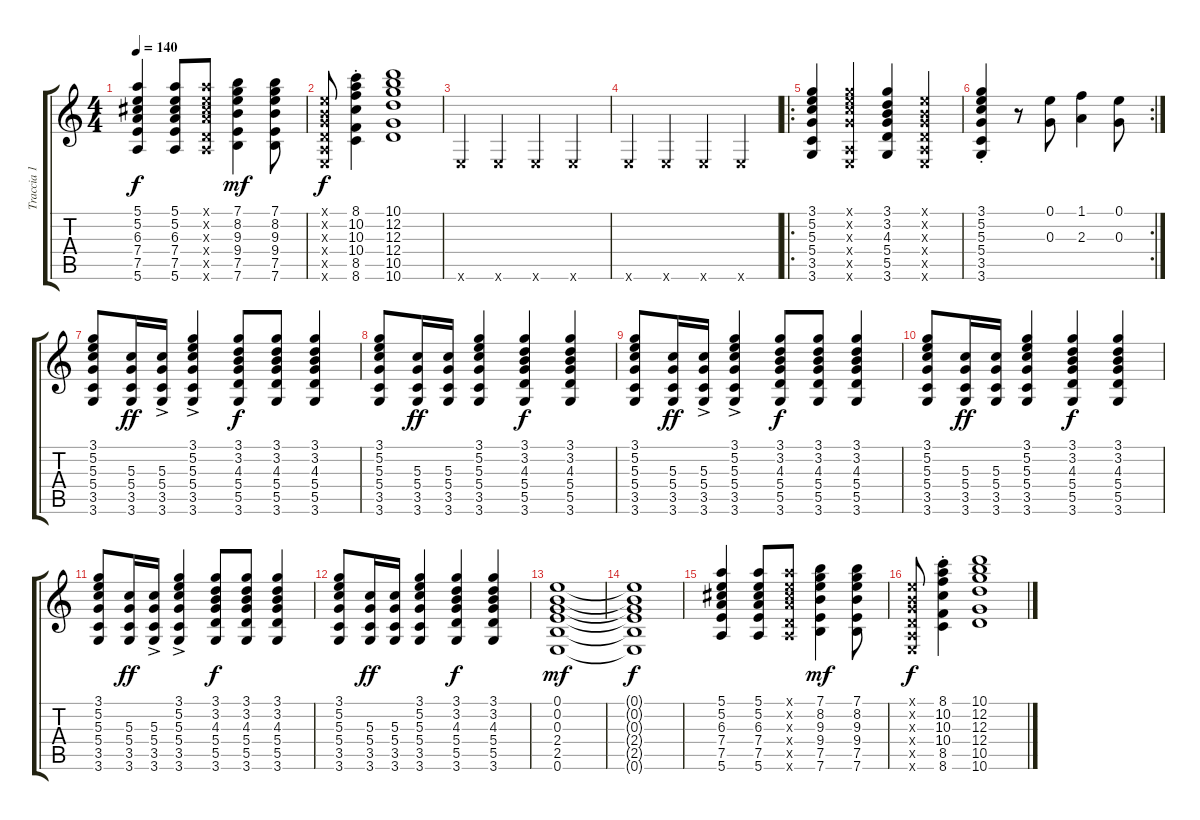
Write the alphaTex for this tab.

\track ("Traccia 1" "Traccia 1") {instrument electricguitarclean}
\staff {score tabs}
\tuning (E4 B3 G3 D3 A2 E2) {hide}
\ts (4 4)
\tempo 140
\clef g2
\ks c
(5.1 5.2 6.3 7.4 7.5 5.6).4{dy f} (5.1 5.2 6.3 7.4 7.5 5.6).8 (5.1{x} 5.2{x} 6.3{x} 7.4{x} 5.5{x} 5.6{x}).8 (7.1 8.2 9.3 9.4 7.5 7.6).4{dy mf} (7.1 8.2 9.3 9.4 7.5 7.6).8 |
(0.1{x} 0.2{x} 0.3{x} 0.4{x} 0.5{x} 0.6{x}).8{dy f} (8.1{st} 10.2{st} 10.3{st} 10.4{st} 8.5{st} 8.6{st}).4 (10.1 12.2 12.3 12.4 10.5 10.6).1 |
0.6{x}.4 0.6{x}.4 0.6{x}.4 0.6{x}.4 |
0.6{x}.4 0.6{x}.4 0.6{x}.4 0.6{x}.4 |
\ro
(3.1 5.2 5.3 5.4 3.5 3.6).4 (3.1{x} 5.2{x} 5.3{x} 5.4{x} 0.5{x} 0.6{x}).4 (3.1 3.2 4.3 5.4 5.5 3.6).4 (0.1{x} 0.2{x} 0.3{x} 0.4{x} 0.5{x} 0.6{x}).4 |
\rc 2
(3.1{st} 5.2{st} 5.3{st} 5.4{st} 3.5{st} 3.6{st}).4 r.8 (0.1 0.3).8 (1.1 2.3).4 (0.1 0.3).8 |
(3.1 5.2 5.3 5.4 3.5 3.6).8 (5.3 5.4 3.5 3.6).16{dy ff} (5.3{ac} 5.4{ac} 3.5{ac} 3.6{ac}).16 (3.1{ac} 5.2{ac} 5.3{ac} 5.4{ac} 3.5{ac} 3.6{ac}).4 (3.1 3.2 4.3 5.4 5.5 3.6).8{dy f} (3.1 3.2 4.3 5.4 5.5 3.6).8 (3.1 3.2 4.3 5.4 5.5 3.6).4 |
(3.1 5.2 5.3 5.4 3.5 3.6).8 (5.3 5.4 3.5 3.6).16{dy ff} (5.3 5.4 3.5 3.6).16 (3.1 5.2 5.3 5.4 3.5 3.6).4 (3.1 3.2 4.3 5.4 5.5 3.6).4{dy f} (3.1 3.2 4.3 5.4 5.5 3.6).4 |
(3.1 5.2 5.3 5.4 3.5 3.6).8 (5.3 5.4 3.5 3.6).16{dy ff} (5.3{ac} 5.4{ac} 3.5{ac} 3.6{ac}).16 (3.1{ac} 5.2{ac} 5.3{ac} 5.4{ac} 3.5{ac} 3.6{ac}).4 (3.1 3.2 4.3 5.4 5.5 3.6).8{dy f} (3.1 3.2 4.3 5.4 5.5 3.6).8 (3.1 3.2 4.3 5.4 5.5 3.6).4 |
(3.1 5.2 5.3 5.4 3.5 3.6).8 (5.3 5.4 3.5 3.6).16{dy ff} (5.3 5.4 3.5 3.6).16 (3.1 5.2 5.3 5.4 3.5 3.6).4 (3.1 3.2 4.3 5.4 5.5 3.6).4{dy f} (3.1 3.2 4.3 5.4 5.5 3.6).4 |
(3.1 5.2 5.3 5.4 3.5 3.6).8 (5.3 5.4 3.5 3.6).16{dy ff} (5.3{ac} 5.4{ac} 3.5{ac} 3.6{ac}).16 (3.1{ac} 5.2{ac} 5.3{ac} 5.4{ac} 3.5{ac} 3.6{ac}).4 (3.1 3.2 4.3 5.4 5.5 3.6).8{dy f} (3.1 3.2 4.3 5.4 5.5 3.6).8 (3.1 3.2 4.3 5.4 5.5 3.6).4 |
(3.1 5.2 5.3 5.4 3.5 3.6).8 (5.3 5.4 3.5 3.6).16{dy ff} (5.3 5.4 3.5 3.6).16 (3.1 5.2 5.3 5.4 3.5 3.6).4 (3.1 3.2 4.3 5.4 5.5 3.6).4{dy f} (3.1 3.2 4.3 5.4 5.5 3.6).4 |
(0.1 0.2 0.3 2.4 2.5 0.6).1{dy mf} |
(0.1{t} 0.2{t} 0.3{t} 2.4{t} 2.5{t} 0.6{t}).1{dy f} |
(5.1 5.2 6.3 7.4 7.5 5.6).4 (5.1 5.2 6.3 7.4 7.5 5.6).8 (5.1{x} 5.2{x} 6.3{x} 7.4{x} 5.5{x} 5.6{x}).8 (7.1 8.2 9.3 9.4 7.5 7.6).4{dy mf} (7.1 8.2 9.3 9.4 7.5 7.6).8 |
(0.1{x} 0.2{x} 0.3{x} 0.4{x} 0.5{x} 0.6{x}).8{dy f} (8.1{st} 10.2{st} 10.3{st} 10.4{st} 8.5{st} 8.6{st}).4 (10.1 12.2 12.3 12.4 10.5 10.6).1
